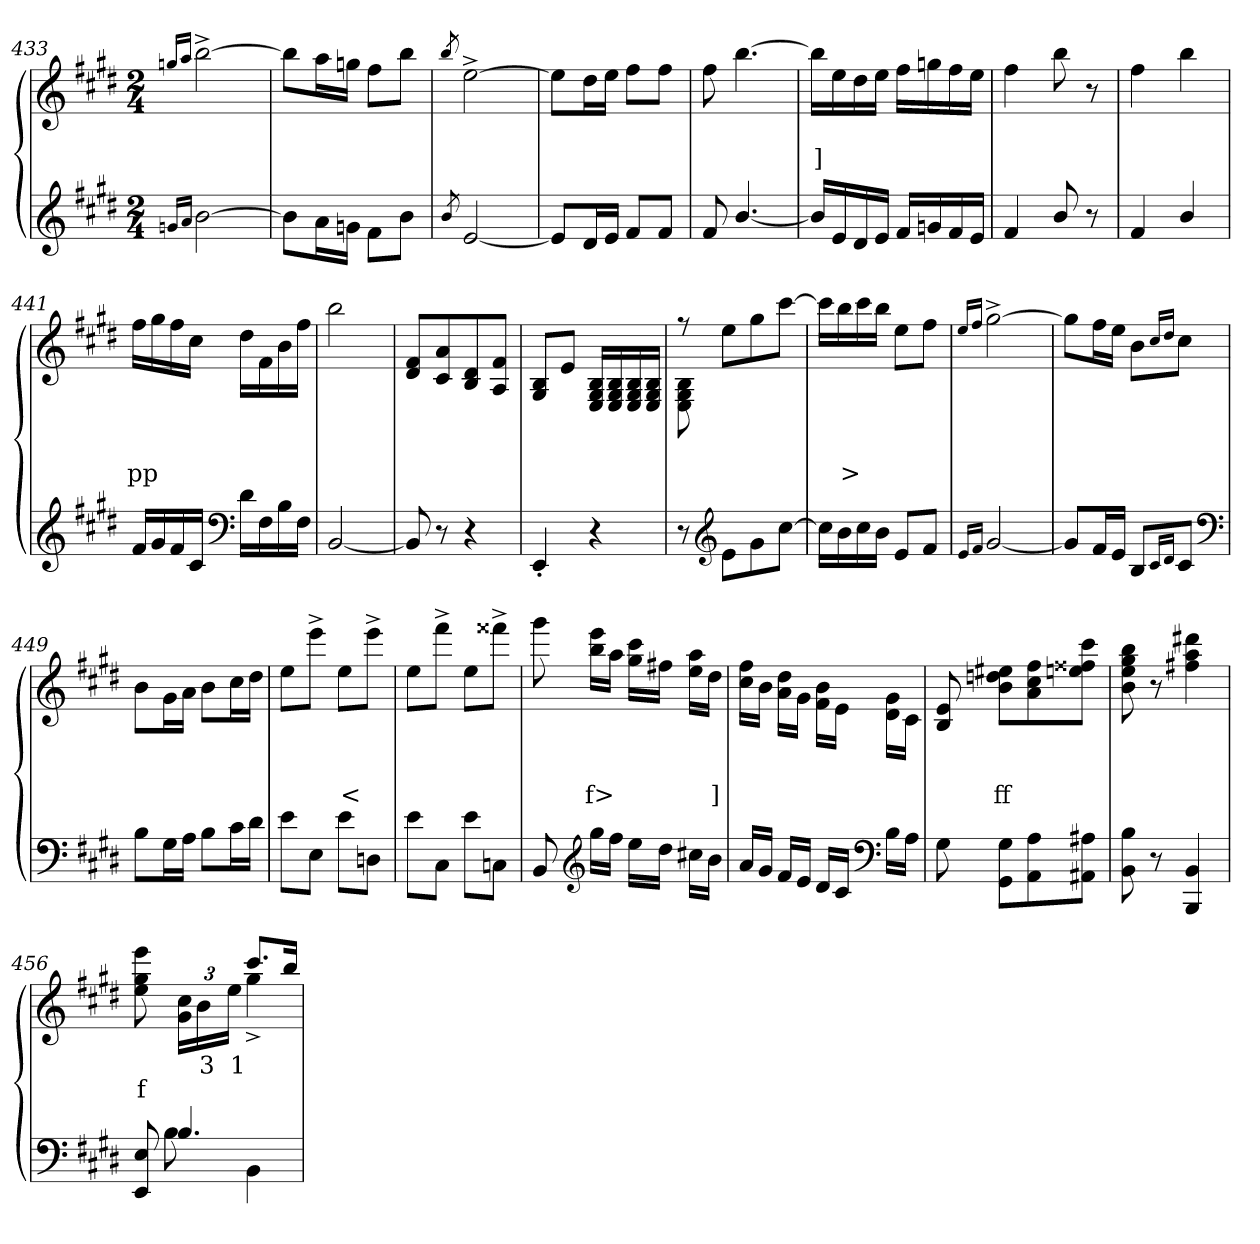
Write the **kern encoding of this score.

**kern	**kern	**text	**text
*part2	*part1	*part1	*part1
*staff2	*staff1	*staff1	*staff1
*clefG2	*clefG2	*	*
*k[f#c#g#d#]	*k[f#c#g#d#]	*	*
*M2/4	*M2/4	*	*
=433	=433	=433	=433
16qqgn/LL	16qqggn/LL	.	.
16qqa/JJ	16qqaa/JJ	.	.
[2b	[2bb^>	.	.
=434	=434	=434	=434
8b\L]	8bbL]	.	.
16aL	16aaL	.	.
16gnJJ	16ggnJJ	.	.
8f#\L	8ff#L	.	.
8bJ	8bbJ	.	.
=435	=435	=435	=435
8qb/	8qbb/	.	.
[2e	[2ee^>	.	.
=436	=436	=436	=436
8eL]	8eeL]	.	.
16d#L	16dd#L	.	.
16eJJ	16eeJJ	.	.
8f#L	8ff#L	.	.
8f#J	8ff#J	.	.
=437	=437	=437	=437
8f#	8ff#	.	.
[4.b/	[4.bb	.	.
=438	=438	=438	=438
16bLL]	16bbLL]	.	]
16e	16ee	.	.
16d#	16dd#	.	.
16eJJ	16eeJJ	.	.
16f#LL	16ff#LL	.	.
16gn	16ggn	.	.
16f#	16ff#	.	.
16eJJ	16eeJJ	.	.
=439	=439	=439	=439
4f#	4ff#	.	.
8b/	8bb	.	.
8r	8r	.	.
=440	=440	=440	=440
4f#	4ff#	.	.
4b/	4bb	.	.
=441	=441	=441	=441
16f#LL	16ff#LL	.	pp
16g#	16gg#	.	.
16f#	16ff#	.	.
16c#JJ	16cc#JJ	.	.
*clefF4	*	*	*
16d#LL	16dd#LL	.	.
16F#	16f#	.	.
16B	16b	.	.
16F#JJ	16ff#JJ	.	.
=442	=442	=442	=442
[2BB	2bb	.	.
=443	=443	=443	=443
8BB]	8f# 8d#L	.	.
8r	8a 8c#	.	.
4r	8d# 8B	.	.
.	8f# 8AJ	.	.
=444	=444	=444	=444
4EE'>	8B 8G#L	.	.
.	8eJ	.	.
4r	16B 16G# 16ELL	.	.
.	16B 16G# 16E	.	.
.	16B 16G# 16E	.	.
.	16B 16G# 16EJJ	.	.
=445	=445	=445	=445
*	*^	*	*
8r	8r	8B 8G# 8E	.	.
*clefG2	*	*	*	*
8e\L	8eeL	4.ryy	.	.
8g#	8gg#	.	.	.
[8cc#J	[8ccc#J	.	.	.
*	*v	*v	*	*
=446	=446	=446	=446
16cc#LL]	16ccc#LL]	.	.
16b	16bb	.	>
16cc#	16ccc#	.	.
16bJJ	16bbJJ	.	.
8eL	8eeL	.	.
8f#J	8ff#J	.	.
=447	=447	=447	=447
16qqe/LL	16qqee/LL	.	.
16qqf#/JJ	16qqff#/JJ	.	.
[2g#	[2gg#^>	.	.
=448	=448	=448	=448
8g#L]	8gg#L]	.	.
16f#L	16ff#L	.	.
16eJJ	16eeJJ	.	.
8BL	8bL	.	.
16qqc#/L	16qqcc#/L	.	.
16qqd#/J	16qqdd#/J	.	.
8c#J	8cc#J	.	.
*clefF4	*	*	*
=449	=449	=449	=449
8BL	8b\L	.	.
16G#L	16g#L	.	.
16AJJ	16aJJ	.	.
8BL	8bL	.	.
16c#L	16cc#L	.	.
16d#JJ	16dd#JJ	.	.
=450	=450	=450	=450
8eL	8eeL	.	.
8EJ	8eee^>J	.	.
8eL	8eeL	.	<
8DnJ	8eee^>J	.	.
=451	=451	=451	=451
8eL	8eeL	.	.
8C#J	8fff#^>J	.	.
8eL	8eeL	.	.
8CnJ	8fff##X^>J	.	.
=452	=452	=452	=452
8BB	8ggg#	.	.
*clefG2	*	*	*
16gg#LL	16eee 16bbLL	.	f>
16ff#JJ	16aaJJ	.	.
16eeLL	16ccc# 16gg#LL	.	.
16dd#JJ	16ff#XJJ	.	.
16cc#XLL	16aa 16eeLL	.	.
16bJJ	16dd#JJ	.	]
=453	=453	=453	=453
16aLL	16ff# 16cc#LL	.	.
16g#JJ	16bJJ	.	.
16f#LL	16dd#\ 16aLL	.	.
16eJJ	16g#JJ	.	.
16d#LL	16b\ 16f#LL	.	.
16c#JJ	16eJJ	.	.
*clefF4	*	*	*
16BLL	16g#\ 16d#LL	.	.
16AJJ	16c#JJ	.	.
=454	=454	=454	=454
8G#	8e 8B	.	.
8G#\ 8GG#L	8ee#X\ 8ddn 8bL	.	ff
8A 8AA	8ff# 8cc# 8a	.	.
8A#X 8AA#XJ	8ccc# 8ff##X 8eenJ	.	.
=455	=455	=455	=455
8B 8BB	8bb 8gg# 8ee 8b	.	.
8r	8r	.	.
4BB 4BBB	4ddd#X 4aa 4ff#X	.	.
=456	=456	=456	=456
*^	*^	*	*
8E 8EE	8ryy	4ryy	8eee 8gg# 8ee	.	f
4.B	8B	.	24cc# 24g#LL	.	.
.	.	.	24b	3	.
.	.	.	24eeJJ	1	.
.	4BB	8.ccc#L	4gg#^>	.	.
.	.	16bbJk	.	.	.
*v	*v	*	*	*	*
*	*v	*v	*	*
=	=	=	=
*-	*-	*-	*-
